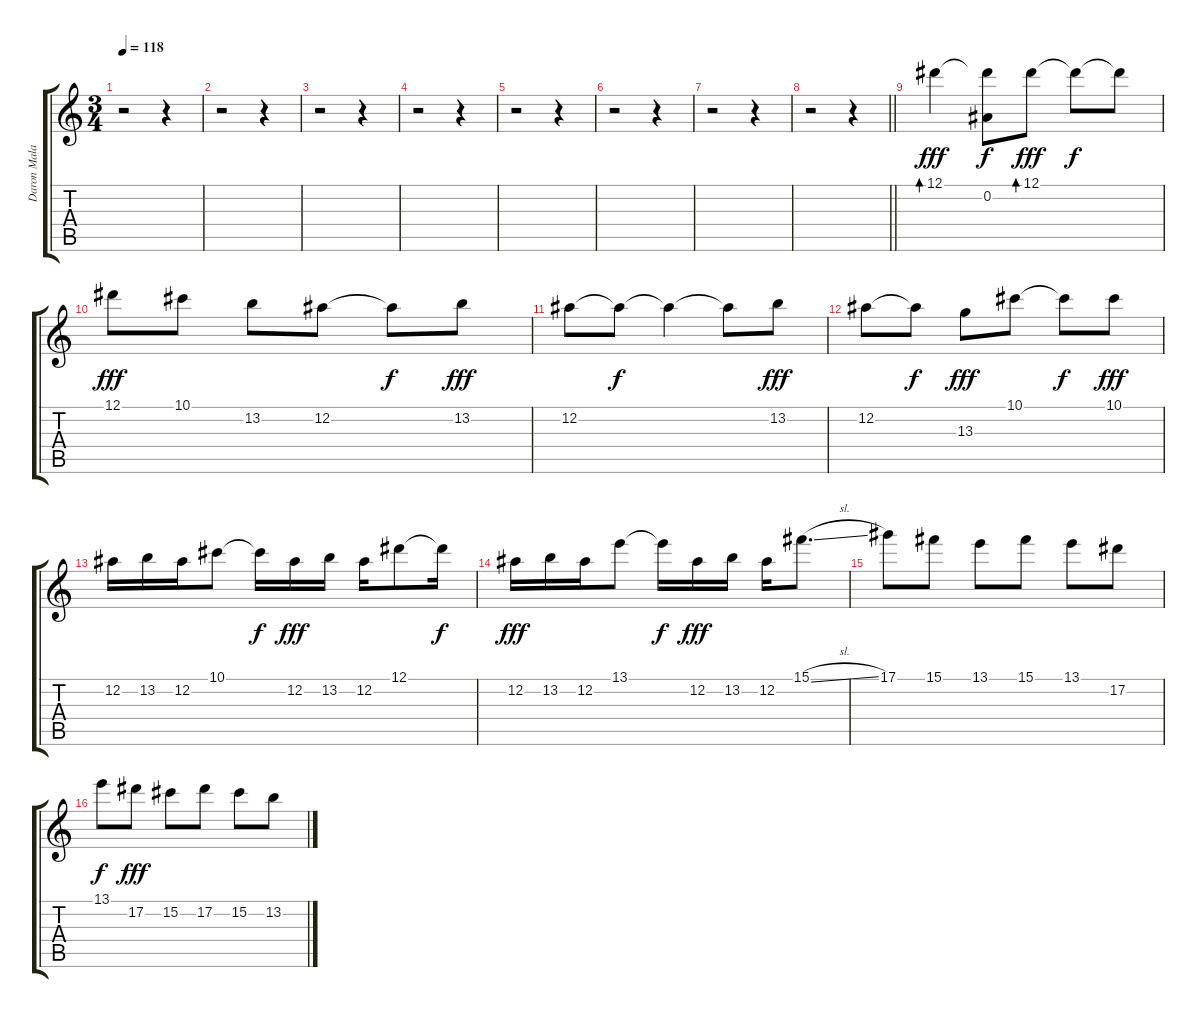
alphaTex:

\track ("Daron Malakian" "Daron Mala") {instrument distortionguitar}
\staff {score tabs}
\tuning (Eb4 Bb3 Gb3 Db3 Ab2 Db2) {hide}
\ts (3 4)
\tempo 118
\clef g2
\ks c
r.2{dy fff} r.4 |
r.2 r.4 |
r.2 r.4 |
r.2 r.4 |
r.2 r.4 |
r.2 r.4 |
r.2 r.4 |
\barLineRight lightlight
r.2 r.4 |
12.1.4{bd 240 instrument electricguitarjazz} (12.1{t} 0.2).8{dy f} 12.1.8{bd 120 dy fff} 12.1{t}.8{dy f} 12.1{t}.8 |
12.1.8{dy fff} 10.1.8 13.2.8 12.2.8 12.2{t}.8{dy f} 13.2.8{dy fff} |
12.2.8 12.2{t}.8{dy f} 12.2{t}.4 12.2{t}.8 13.2.8{dy fff} |
12.2.8 12.2{t}.8{dy f} 13.3.8{dy fff} 10.1.8 10.1{t}.8{dy f} 10.1.8{dy fff} |
12.2.16 13.2.16 12.2.16 10.1.8 10.1{t}.16{dy f} 12.2.16{dy fff} 13.2.16 12.2.16 12.1.8 12.1{t}.16{dy f} |
12.2.16{dy fff} 13.2.16 12.2.16 13.1.8 13.1{t}.16{dy f} 12.2.16{dy fff} 13.2.16 12.2.16 15.1{sl}.8{d} |
17.1.8 15.1.8 13.1.8 15.1.8 13.1.8 17.2.8 |
13.1.8{dy f} 17.2.8{dy fff} 15.2.8 17.2.8 15.2.8 13.2.8
